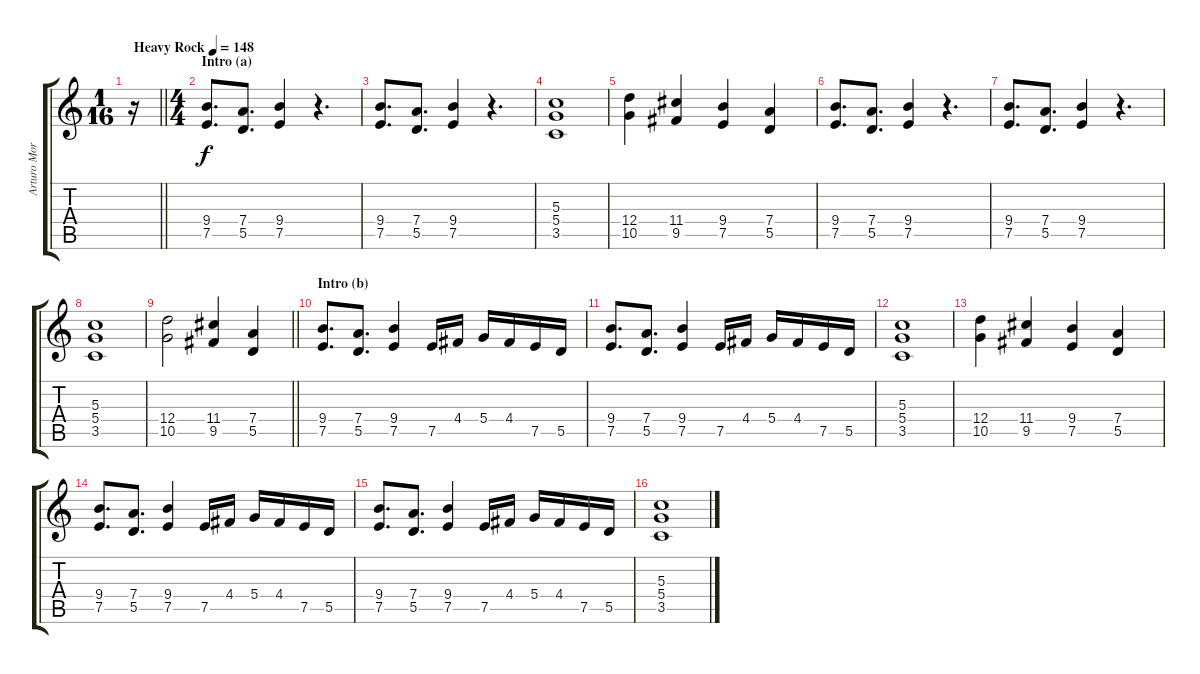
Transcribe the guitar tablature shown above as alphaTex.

\track ("Arturo Morras" "Arturo Mor") {instrument distortionguitar}
\staff {score tabs}
\tuning (E4 B3 G3 D3 A2 E2) {hide}
\ts (1 16)
\tempo (148 "Heavy Rock")
\clef g2
\barLineRight lightlight
\ks c
r.16{dy f instrument distortionguitar} |
\ts (4 4)
\section ("" "Intro (a)")
(9.4 7.5).8{d} (7.4 5.5).8{d} (9.4 7.5).4 r.4{d} |
(9.4 7.5).8{d} (7.4 5.5).8{d} (9.4 7.5).4 r.4{d} |
(5.3 5.4 3.5).1 |
(12.4 10.5).4 (11.4 9.5).4 (9.4 7.5).4 (7.4 5.5).4 |
(9.4 7.5).8{d} (7.4 5.5).8{d} (9.4 7.5).4 r.4{d} |
(9.4 7.5).8{d} (7.4 5.5).8{d} (9.4 7.5).4 r.4{d} |
(5.3 5.4 3.5).1 |
\barLineRight lightlight
(12.4 10.5).2 (11.4 9.5).4 (7.4 5.5).4 |
\section ("" "Intro (b)")
(9.4 7.5).8{d} (7.4 5.5).8{d} (9.4 7.5).4 7.5.16 4.4.16 5.4.16 4.4.16 7.5.16 5.5.16 |
(9.4 7.5).8{d} (7.4 5.5).8{d} (9.4 7.5).4 7.5.16 4.4.16 5.4.16 4.4.16 7.5.16 5.5.16 |
(5.3 5.4 3.5).1 |
(12.4 10.5).4 (11.4 9.5).4 (9.4 7.5).4 (7.4 5.5).4 |
(9.4 7.5).8{d} (7.4 5.5).8{d} (9.4 7.5).4 7.5.16 4.4.16 5.4.16 4.4.16 7.5.16 5.5.16 |
(9.4 7.5).8{d} (7.4 5.5).8{d} (9.4 7.5).4 7.5.16 4.4.16 5.4.16 4.4.16 7.5.16 5.5.16 |
(5.3 5.4 3.5).1
